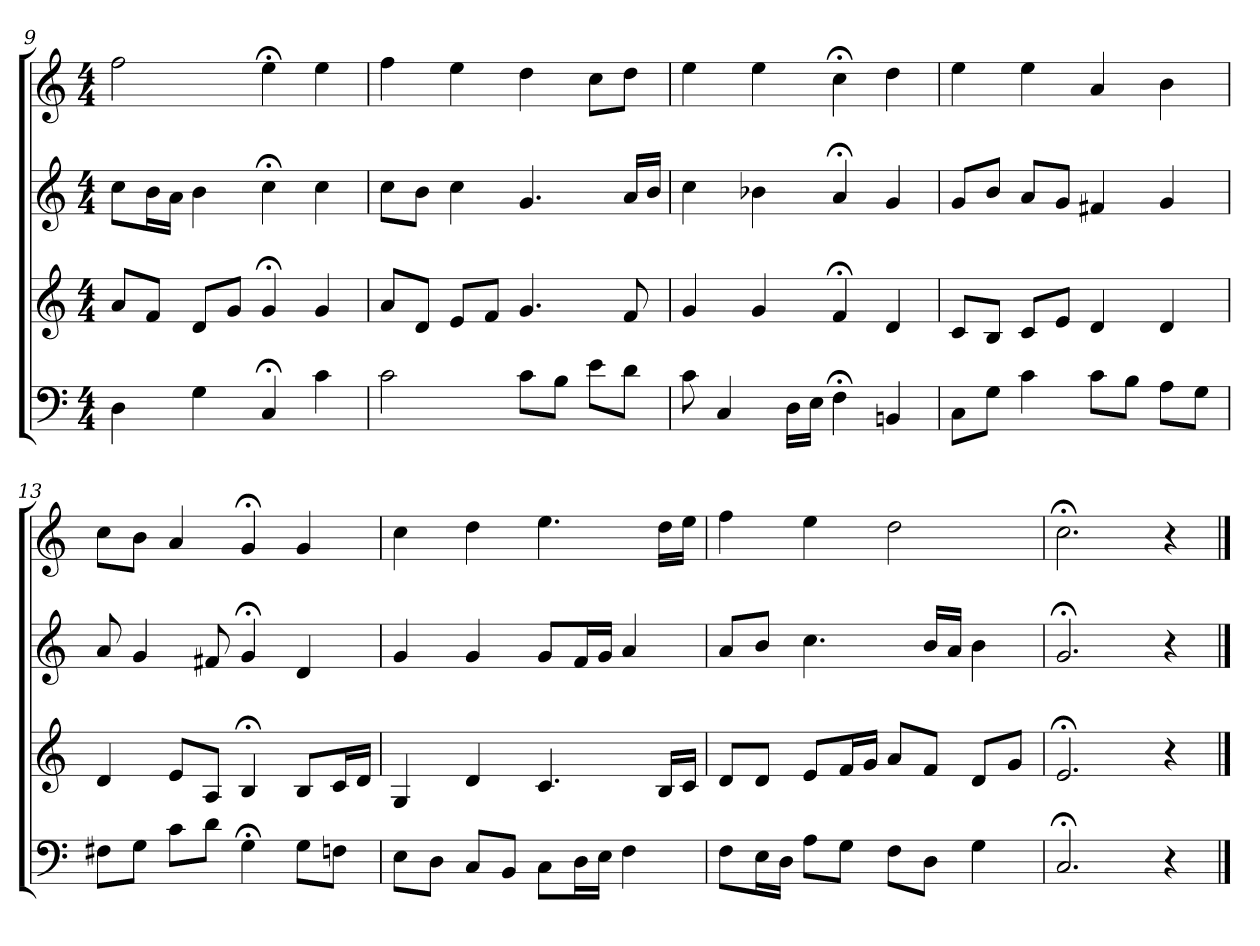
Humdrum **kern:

**kern	**kern	**kern	**kern
*part4	*part3	*part2	*part1
*staff4	*staff3	*staff2	*staff1
*clefF4	*clefG2	*clefG2	*clefG2
*k[]	*k[]	*k[]	*k[]
*C:	*C:	*C:	*C:
*M4/4	*M4/4	*M4/4	*M4/4
=9	=9	=9	=9
4D	8a/L	8cc\L	2ff
.	8f/J	16b\L	.
.	.	16a\JJ	.
4G	8d/L	4b	.
.	8g/J	.	.
4C;<	4g;<	4cc;<	4ee;<
4c	4g	4cc	4ee
=10	=10	=10	=10
2c	8a/L	8cc\L	4ff
.	8d/J	8b\J	.
.	8e/L	4cc	4ee
.	8f/J	.	.
8c\L	4.g	4.g	4dd
8B\J	.	.	.
8e\L	.	.	8cc\L
8d\J	8f	16a/LL	8dd\J
.	.	16b/JJ	.
=11	=11	=11	=11
8c	4g	4cc	4ee
4C	.	.	.
.	4g	4b-X	4ee
16D\LL	.	.	.
16E\JJ	.	.	.
4F;<	4f;<	4a;<	4cc;<
4BBn	4d	4g	4dd
=12	=12	=12	=12
8C\L	8c/L	8g/L	4ee
8G\J	8B/J	8b/J	.
4c	8c/L	8a/L	4ee
.	8e/J	8g/J	.
8c\L	4d	4f#X	4a
8B\J	.	.	.
8A\L	4d	4g	4b
8G\J	.	.	.
=13	=13	=13	=13
8F#X\L	4d	8a	8cc\L
8G\J	.	4g	8b\J
8c\L	8e/L	.	4a
8d\J	8A/J	8f#X	.
4G;<	4B;<	4g;<	4g;<
8G\L	8B/L	4d	4g
8F\J	16c/L	.	.
.	16d/JJ	.	.
=14	=14	=14	=14
8E\L	4G	4g	4cc
8D\J	.	.	.
8C/L	4d	4g	4dd
8BB/J	.	.	.
8C\L	4.c	8g/L	4.ee
16D\L	.	16f/L	.
16E\JJ	.	16g/JJ	.
4F	.	4a	.
.	16B/LL	.	16dd\LL
.	16c/JJ	.	16ee\JJ
=15	=15	=15	=15
8F\L	8d/L	8a/L	4ff
16E\L	8d/J	8b/J	.
16D\JJ	.	.	.
8A\L	8e/L	4.cc	4ee
8G\J	16f/L	.	.
.	16g/JJ	.	.
8F\L	8a/L	.	2dd
8D\J	8f/J	16b/LL	.
.	.	16a/JJ	.
4G	8d/L	4b	.
.	8g/J	.	.
=16	=16	=16	=16
2.C;<	2.e;<	2.g;<	2.cc;<
4r	4r	4r	4r
==	==	==	==
*-	*-	*-	*-
